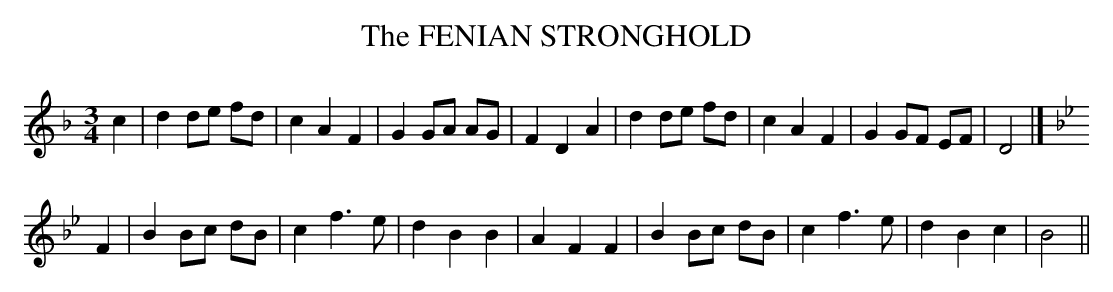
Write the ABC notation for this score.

X:1
T:FENIAN STRONGHOLD, The
Y:"with feeling"
M:3/4
L:1/8
K:F
c2|d2de fd|c2A2F2|G2GA AG|F2D2A2|d2de fd|c2A2F2|G2GF EF|D4|]
K:Bb
F2|B2Bc dB|c2f3e|d2B2B2|A2F2F2|B2Bc dB|c2f3e|d2B2c2|B4||
